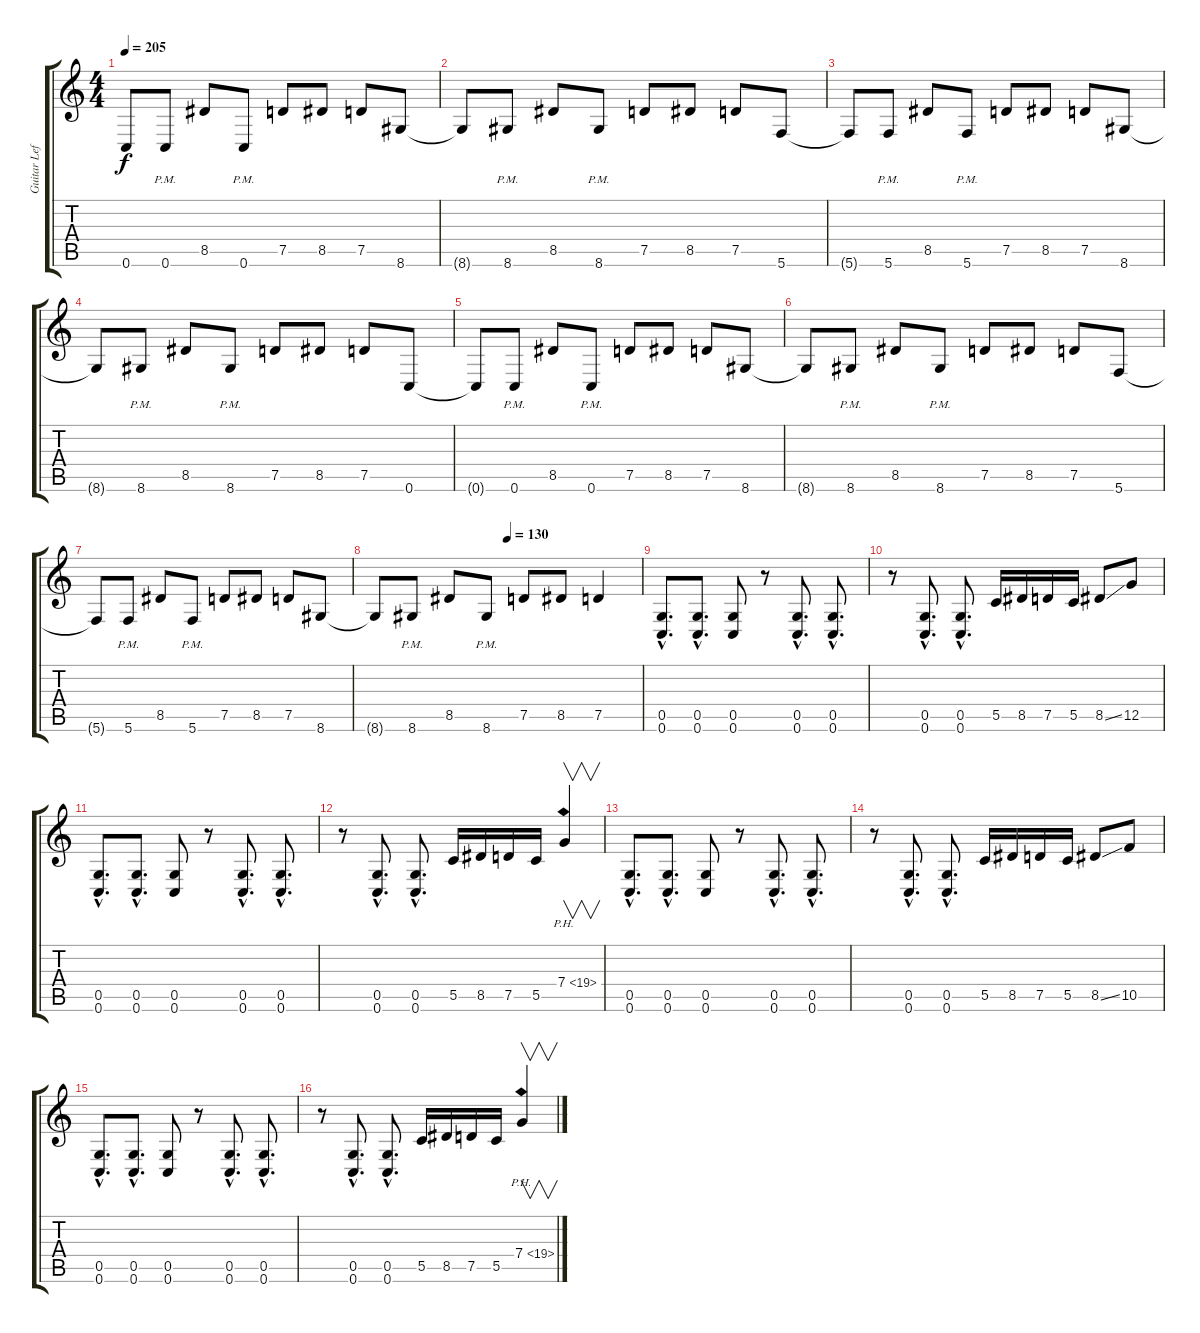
\track ("Guitar Left" "Guitar Lef") {instrument distortionguitar}
\staff {score tabs}
\tuning (D4 A3 F3 C3 G2 C2) {hide}
\ts (4 4)
\tempo 205
\clef g2
\ks c
0.6{t}.8{dy f} 0.6{pm}.8 8.5.8 0.6{pm}.8 7.5.8 8.5.8 7.5.8 8.6.8 |
8.6{t}.8 8.6{pm}.8 8.5.8 8.6{pm}.8 7.5.8 8.5.8 7.5.8 5.6.8 |
5.6{t}.8 5.6{pm}.8 8.5.8 5.6{pm}.8 7.5.8 8.5.8 7.5.8 8.6.8 |
8.6{t}.8 8.6{pm}.8 8.5.8 8.6{pm}.8 7.5.8 8.5.8 7.5.8 0.6.8 |
0.6{t}.8 0.6{pm}.8 8.5.8 0.6{pm}.8 7.5.8 8.5.8 7.5.8 8.6.8 |
8.6{t}.8 8.6{pm}.8 8.5.8 8.6{pm}.8 7.5.8 8.5.8 7.5.8 5.6.8 |
5.6{t}.8 5.6{pm}.8 8.5.8 5.6{pm}.8 7.5.8 8.5.8 7.5.8 8.6.8 |
\tempo (130 0.5)
8.6{t}.8 8.6{pm}.8 8.5.8 8.6{pm}.8 7.5.8 8.5.8 7.5.4 |
(0.5{hac} 0.6{hac}).8{d} (0.5{hac} 0.6{hac}).8{d} (0.5 0.6).8 r.8 (0.5{hac} 0.6{hac}).8{d} (0.5{hac} 0.6{hac}).8{d} |
r.8 (0.5{hac} 0.6{hac}).8{d} (0.5{hac} 0.6{hac}).8{d} 5.5.16 8.5.16 7.5.16 5.5.16 8.5{ss}.8 12.5.8 |
(0.5{hac} 0.6{hac}).8{d} (0.5{hac} 0.6{hac}).8{d} (0.5 0.6).8 r.8 (0.5{hac} 0.6{hac}).8{d} (0.5{hac} 0.6{hac}).8{d} |
r.8 (0.5{hac} 0.6{hac}).8{d} (0.5{hac} 0.6{hac}).8{d} 5.5.16 8.5.16 7.5.16 5.5.16 7.4{ph 12}.4{v instrument guitarharmonics} |
(0.5{hac} 0.6{hac}).8{d instrument distortionguitar} (0.5{hac} 0.6{hac}).8{d} (0.5 0.6).8 r.8 (0.5{hac} 0.6{hac}).8{d} (0.5{hac} 0.6{hac}).8{d} |
r.8 (0.5{hac} 0.6{hac}).8{d} (0.5{hac} 0.6{hac}).8{d} 5.5.16 8.5.16 7.5.16 5.5.16 8.5{ss}.8 10.5.8 |
(0.5{hac} 0.6{hac}).8{d} (0.5{hac} 0.6{hac}).8{d} (0.5 0.6).8 r.8 (0.5{hac} 0.6{hac}).8{d} (0.5{hac} 0.6{hac}).8{d} |
r.8 (0.5{hac} 0.6{hac}).8{d} (0.5{hac} 0.6{hac}).8{d} 5.5.16 8.5.16 7.5.16 5.5.16 7.4{ph 12}.4{v instrument guitarharmonics}
